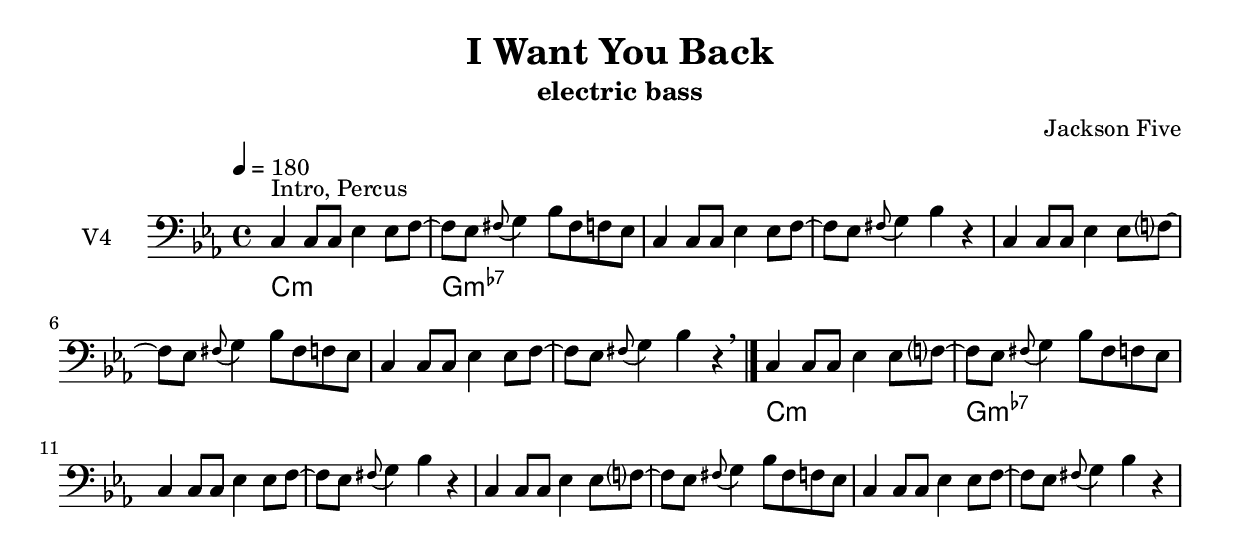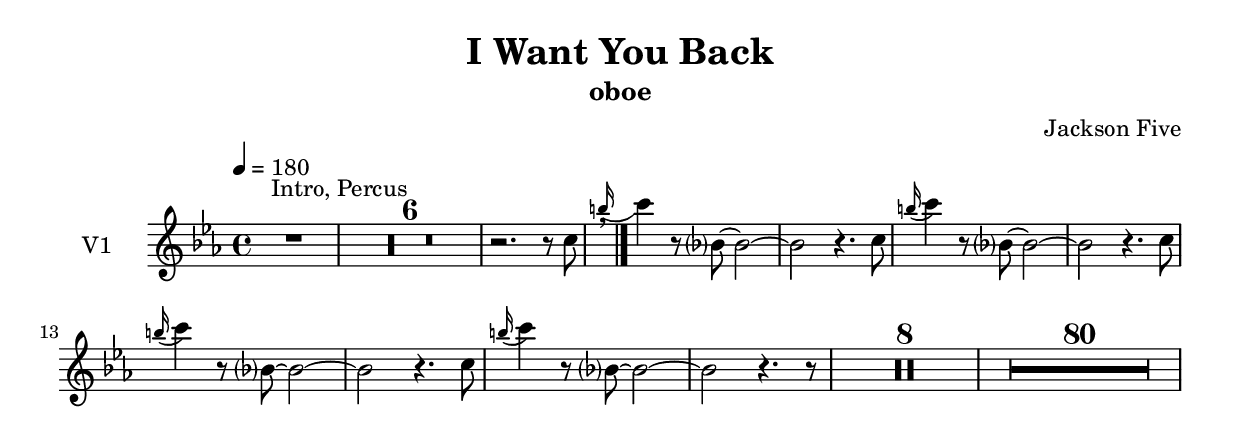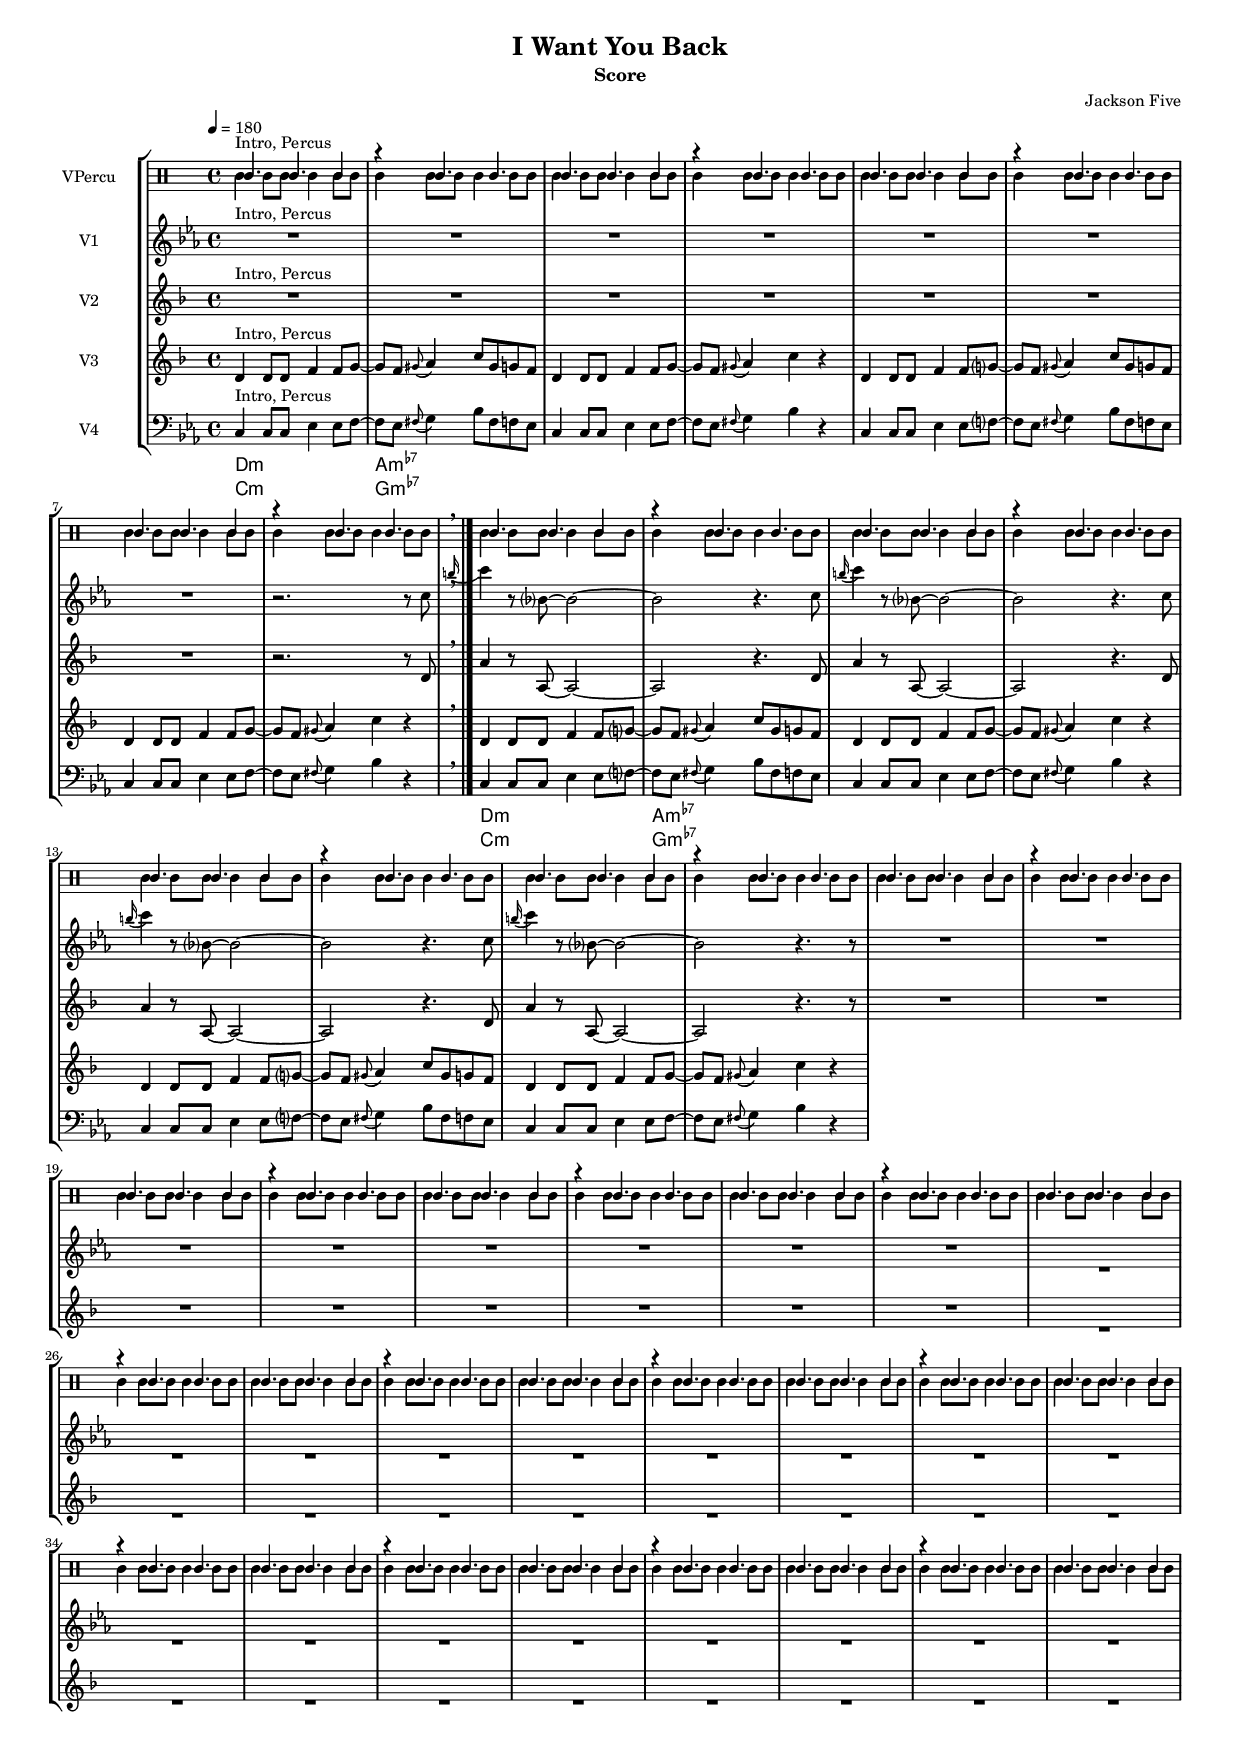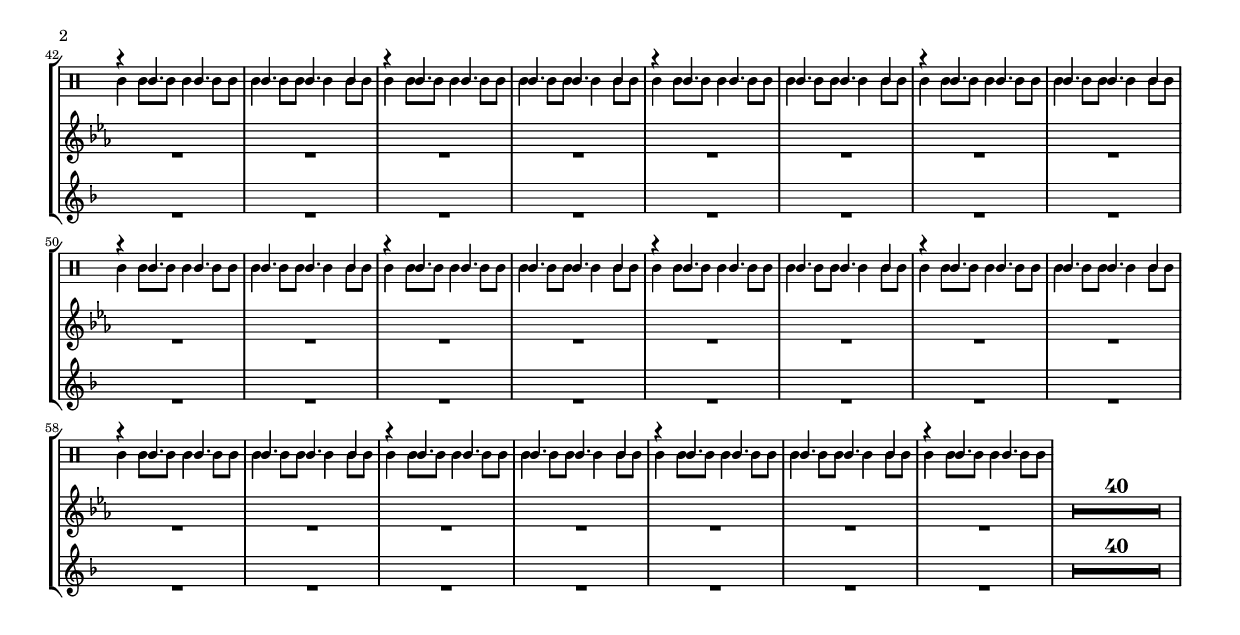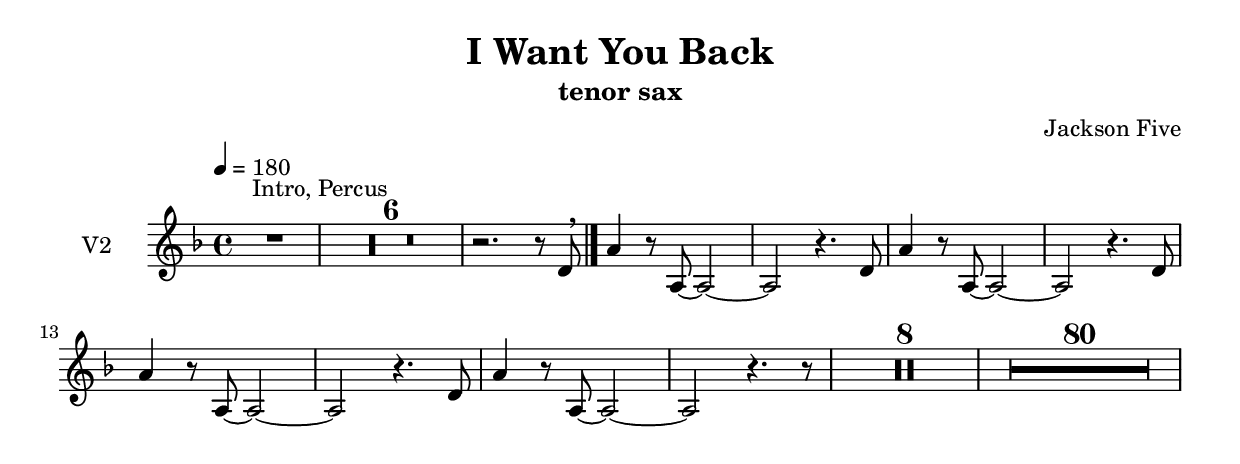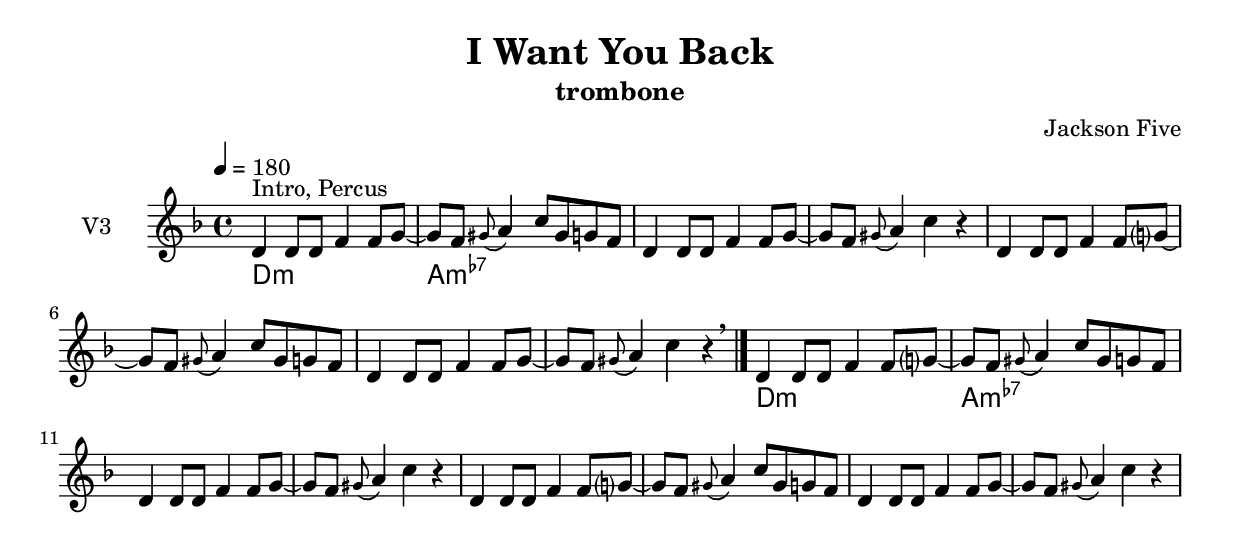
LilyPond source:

% Frescobaldi variables:
% -*- output: hymnForHer_windQuartet_scoreAndParts-score.pdf

% TRANSPOSITION and MIDI variables
originpitch = c %c' %bes'% f % c'
originpitchOttava = c'' %c' %bes'% f % c'

targetpitchone = c
targetpitchtwo = a
targetpitchthr = d'
targetpitchfou = c

originpitchone = c' %c' %bes'% f % c'
originpitchtwo = bes' %c' %bes'% f % c'
originpitchthr = bes, %c' %bes'% f % c'
originpitchfou = c' % bes, %bes'% f % c'

targetpitch = f'

midiInstrOne = "oboe"
midiInstrTwo = "tenor sax"
midiInstrThr = "trombone"
midiInstrFou = "electric bass"

clefVThree = "treble"
clefVFour = "bass" % "treble"

% INCLUDE the musical notes (and any variables further used in the books)
%%%%% piece.ly
%%%%% (This is the global definitions file)

\version "2.18.2"

\header{
  title = "I Want You Back"
	composer = "Jackson Five"
}

% some things to define in the ..._score.ly file:
%originpitch = c' %c' %bes'% f % c'
%targetpitchone = c'
%targetpitchtwo = c'
%targetpitchthr = c'
%targetpitchfou = c'

%clefVThree = G % alto % bass... 

% midiInstrOne
% midiInstrTwo
% midiInstrThr
% midiInstrFou

globalStyle = {
  \accidentalStyle "modern-cautionary"
}

structure = {
  s1^\markup{Intro, Percus} | %\breathe |
  s1 * 6 |
  s1 \breathe |
  % \bar "||"
  \bar "|."
}

global = {
  \time 4/4
  \tempo 4 = 180
  \key g \minor 
}


bassRiffI = \relative c { 
  <<
  {\new ChordNames {\chordmode {g1:m | d2:m7dim5}}}
  {
    \repeat unfold 2 {
      g4 g8 g bes4 bes8 c8~ |
      c8 bes8 \appoggiatura cis8 d4 f8 cis c bes |
      g4 g8 g bes4 bes8 c8~ |
      c8 bes8 \appoggiatura cis8 d4 f4 r4 |
    }
  }
  >>
}


bassRiffs = {
  \bassRiffI
  \bassRiffI
}

bassRiffsOttava = \transpose \originpitch \originpitchOttava {
    \bassRiffs
  }


\addQuote "bassLineOtta" {\bassRiffsOttava}

melody = \relative c'' {
}

one = \transpose \originpitchone \targetpitch {\new Voice { 
  \global
  \relative c''{
  \set Staff.instrumentName = #"V1 "
  \set Staff.midiInstrument = \midiInstrOne
  \transposition \originpitchone % for MIDI files? to be verified
  {
  \compressFullBarRests
  R1*7 |
  r2. r8 g |
  \repeat unfold 3 {
    \appoggiatura fis'16 g4 r8 f,8~ f2~ |
    f2 r4. g8 | 
  }
  \appoggiatura fis'16 g4 r8 f,8~ f2~ |
  f2 r4. r8 | 
  R1 *8 |
  \melody
  \cueDuring "bassLineOtta" #UP
  {
    R1 * 80
  }
  }
}}}   %*********************************

two = \transpose \originpitchtwo \targetpitch {\new Voice { 
  \global
  \relative c''{
  \set Staff.instrumentName = #"V2 "
  \set Staff.midiInstrument = \midiInstrTwo
  \transposition \originpitchtwo % for MIDI files? to be verified
  {
  \compressFullBarRests
  R1*7 |
  r2. r8 g |
  \repeat unfold 3 {
    d'4 r8 d,8~ d2~ |
    d2 r4. g8 | 
  }
  d'4 r8 d,8~ d2~ |
  d2 r4. r8 | 
  R1 *8 |
  \melody
  \cueDuring "bassLineOtta" #UP
  {
    R1 * 80
  }
  }
}}}   %*********************************

three = \transpose \originpitchthr \targetpitch {\new Voice { 
  \global
  \relative c' {
  \set Staff.instrumentName = #"V3 "
  \set Staff.midiInstrument = \midiInstrThr
  \transposition \originpitchthr % for MIDI files? to be verified

  %\clef bass %alto
  \clef \clefVThree

  \compressFullBarRests
  \bassRiffs
  }
}}   %*********************************

four = \transpose \originpitchfou \targetpitch {\new Voice { 
  \global
  \relative c {
  \set Staff.instrumentName = #"V4 "
  \set Staff.midiInstrument = \midiInstrFou
  \transposition \originpitchfou % for MIDI files? to be verified

  \clef \clefVFour

  \compressFullBarRests
  \bassRiffs
}}}   %**********************************

percuUp = \drummode {
  \repeat unfold 8 {
    \repeat unfold 4 {
      wbh4. wbh4. wbh4 |
      r4 wbh4. wbh4.
    }
  }
}
percuDown = \drummode {
  \repeat unfold 8 {
    \repeat unfold 4 {
      mar4 mar8 mar mar4 mar8 mar |
      mar4 mar8 mar mar4 mar8 mar |
    }
  }
}


percus = {
  \global
  \set Staff.instrumentName = #"VPercu "
  \set Staff.midiInstrument = "synth drum"

  \compressFullBarRests
  <<	
    \new DrumVoice {\voiceOne \percuUp }
    \new DrumVoice {\voiceTwo \percuDown }
  >>
}   %**********************************

musicPieceOne = {
  <<
    \tag #'score \tag #'vpercu \new DrumStaff {
      << \globalStyle \structure \percus>> }
    \tag #'score \tag #'v1 \new Staff { 
      << \globalStyle \structure \one >> }
    \tag #'score \tag #'v2 \new Staff { 
      << \globalStyle \structure \two>> }
    \tag #'score \tag #'v3 \new Staff { 
      << \globalStyle \structure \three>> }
    \tag #'score \tag #'v4 \new Staff { 
      << \globalStyle \structure \four>> }
  >>
}


%%% Local Variables:
%%% LilyPond-master-file: "hymnForHer_windQuartet_scoreAndParts.ly"
%%% End: 
% -*- master: hymnForHer_windQuartet_scoreAndParts.ly;
% -*- output: hymnForHer_windQuartet_scoreAndParts-score.pdf


\paper{
  print-all-headers = "true"
}
#(set-global-staff-size 14)

% BOOK FOR THE WHOLE SCORE
% 
%    add as many bookparts as there are pieces in the music
\book{
  \bookOutputSuffix "score"
  \header {
    instrumentName = "Title" % ?
    }
  #(set-global-staff-size 14)
  \bookpart{
    \header{
      subtitle = "Score"
      }
    \score {
      \new StaffGroup \keepWithTag #'score \musicPieceOne
      \layout { 
	#(layout-set-staff-size 14)}
      \midi { }
      \header{
	instrumentName ="Quartet"
      }
    }
  }
  % ... other bookparts come here
}

% BOOKS FOR EACH INSTRUMENT
% 
%    for each instrument, we likewise have a book
% 
% TODO: make more automatisms with variables? possible to put more logic?
% 
#(set-global-staff-size 20)%
\book{
  \bookOutputSuffix \midiInstrOne
  #(set-global-staff-size 20)%
  
  \bookpart{
    \header{
      subtitle = \midiInstrOne
      }
    \score {
      \new StaffGroup \keepWithTag #'v1 \musicPieceOne
      \header{
	instrumentName = \midiInstrOne
      }
    }
  }
  % ... other bookparts
}


#(set-global-staff-size 20)%
\book{
  \bookOutputSuffix \midiInstrTwo
  #(set-global-staff-size 20)%
  
  \bookpart{
    \header{
      subtitle = \midiInstrTwo
      }
    \score {
      \new StaffGroup \keepWithTag #'v2 \musicPieceOne
      \header{
	instrumentName = \midiInstrTwo
      }
    }
  }
  % ... other bookparts
}


#(set-global-staff-size 20)%
\book{
  \bookOutputSuffix \midiInstrThr
  #(set-global-staff-size 20)%
  
  \bookpart{
    \header{
      subtitle = \midiInstrThr
      }
    \score {
      \new StaffGroup \keepWithTag #'v3 \musicPieceOne
      \header{
	instrumentName =\midiInstrThr
      }
    }
  }
  % ... other bookparts
}


#(set-global-staff-size 20)%
\book{
  \bookOutputSuffix \midiInstrFou
  #(set-global-staff-size 20)%
  
  \bookpart{
    \header{
      subtitle = \midiInstrFou
      }
    \score {
      \new StaffGroup \keepWithTag #'v4 \musicPieceOne
      \header{
	instrumentName =\midiInstrFou
      }
    }
  }
  % ... other bookparts
}

